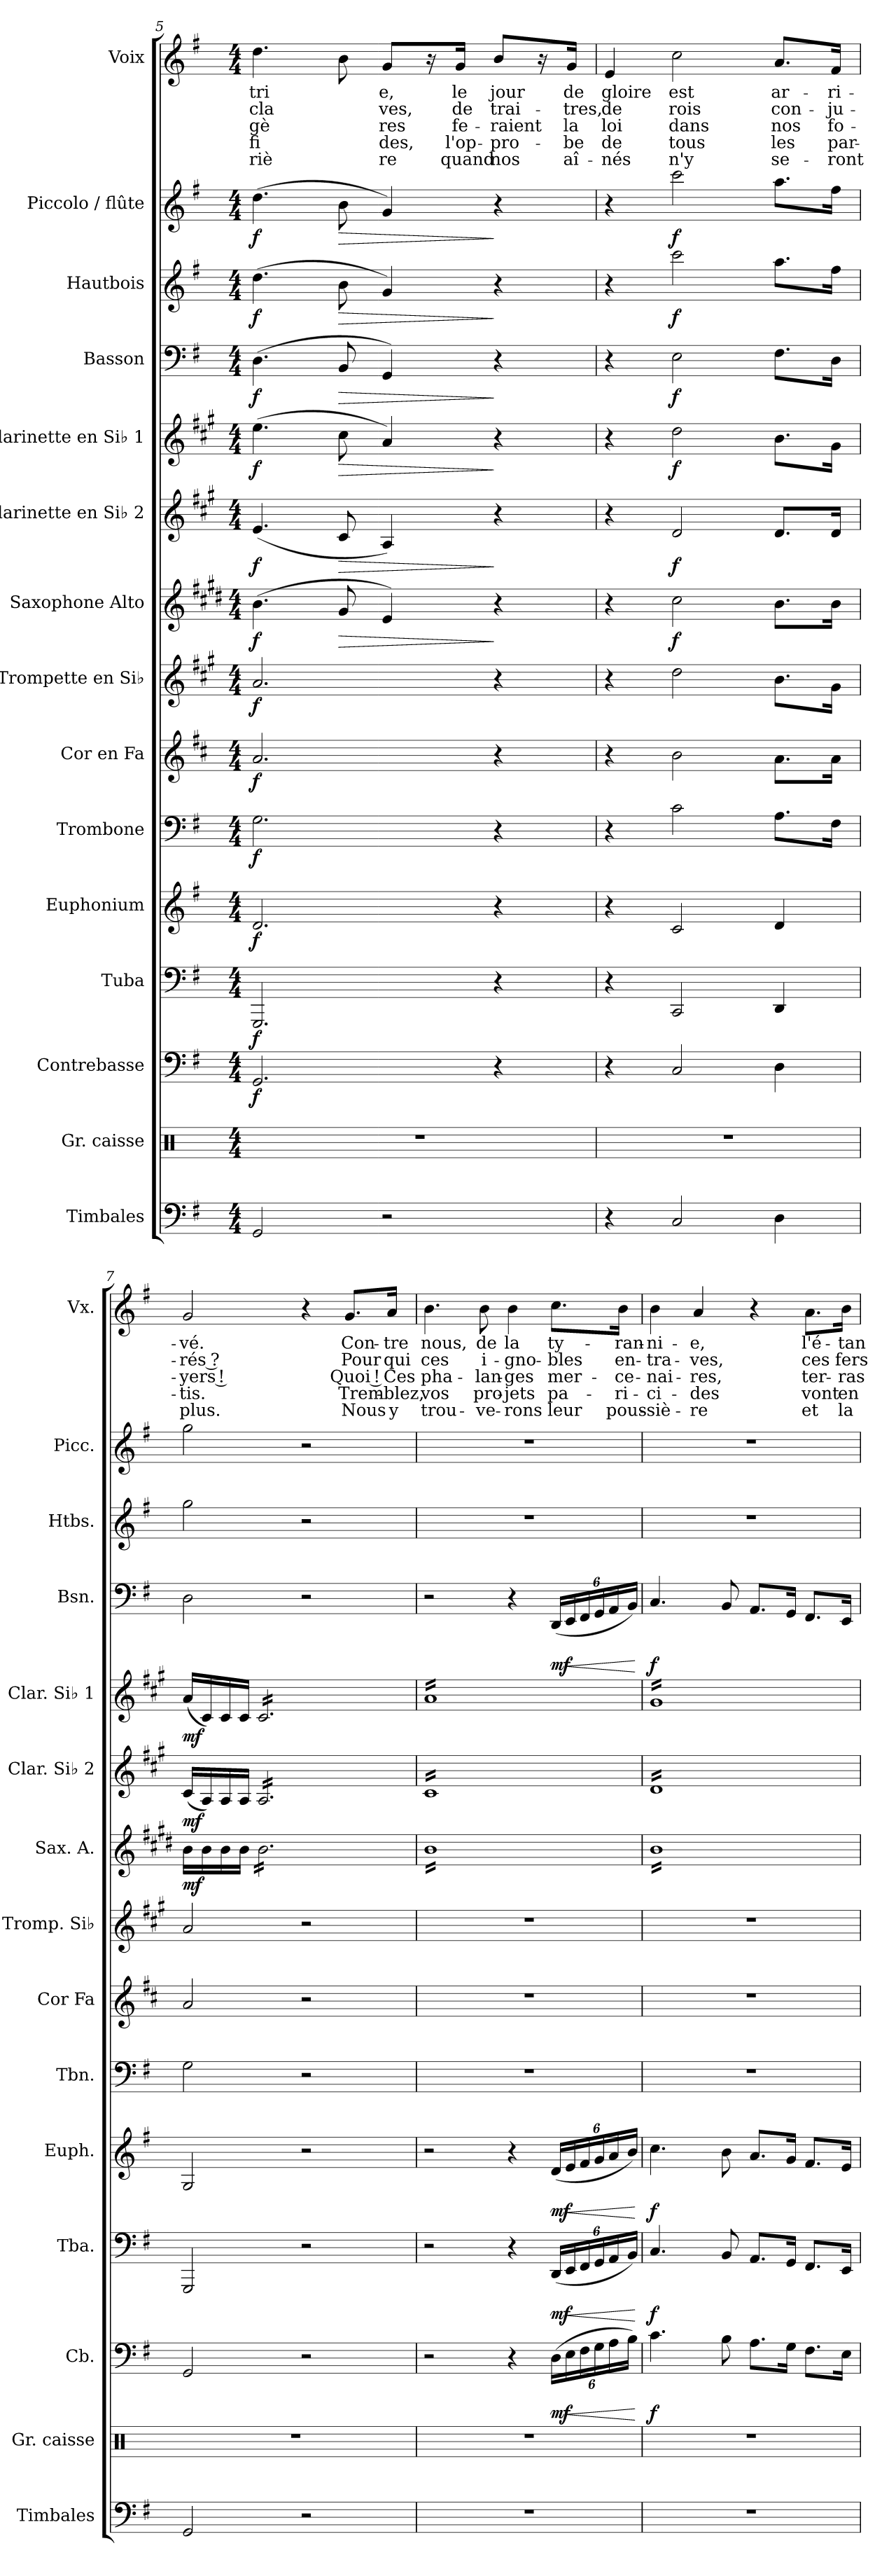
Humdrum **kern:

**kern	**kern	**kern	**dynam	**kern	**dynam	**kern	**dynam	**kern	**dynam	**kern	**dynam	**kern	**dynam	**kern	**dynam	**kern	**dynam	**kern	**dynam	**kern	**dynam	**kern	**dynam	**kern	**dynam	**kern	**text	**text	**text	**text	**text
*part15	*part14	*part13	*part13	*part12	*part12	*part11	*part11	*part10	*part10	*part9	*part9	*part8	*part8	*part7	*part7	*part6	*part6	*part5	*part5	*part4	*part4	*part3	*part3	*part2	*part2	*part1	*part1	*part1	*part1	*part1	*part1
*staff15	*staff14	*staff13	*staff13	*staff12	*staff12	*staff11	*staff11	*staff10	*staff10	*staff9	*staff9	*staff8	*staff8	*staff7	*staff7	*staff6	*staff6	*staff5	*staff5	*staff4	*staff4	*staff3	*staff3	*staff2	*staff2	*staff1	*staff1	*staff1	*staff1	*staff1	*staff1
*I"Timbales	*I"Gr. caisse	*I"Contrebasse	*	*I"Tuba	*	*I"Euphonium	*	*I"Trombone	*	*I"Cor en Fa	*	*I"Trompette en Si♭	*	*I"Saxophone Alto	*	*I"Clarinette en Si♭ 2	*	*I"Clarinette en Si♭ 1	*	*I"Basson	*	*I"Hautbois	*	*I"Piccolo / flûte	*	*I"Voix	*	*	*	*	*
*I'Timbales	*I'Gr. caisse	*I'Cb.	*	*I'Tba.	*	*I'Euph.	*	*I'Tbn.	*	*I'Cor Fa	*	*I'Tromp. Si♭	*	*I'Sax. A.	*	*I'Clar. Si♭ 2	*	*I'Clar. Si♭ 1	*	*I'Bsn.	*	*I'Htbs.	*	*I'Picc.	*	*I'Vx.	*	*	*	*	*
*clefF4	*clefX	*clefF4	*	*clefF4	*	*clefG2	*	*clefF4	*	*clefG2	*	*clefG2	*	*clefG2	*	*clefG2	*	*clefG2	*	*clefF4	*	*clefG2	*	*clefG2	*	*clefG2	*	*	*	*	*
*ITrd-7c-12	*	*ITrd7c12	*	*	*	*ITrd8c14	*	*	*	*ITrd4c7	*	*ITrd1c2	*	*ITrd5c9	*	*ITrd1c2	*	*ITrd1c2	*	*	*	*	*	*ITrd-7c-12	*	*	*	*	*	*	*
*k[f#]	*k[]	*k[f#]	*	*k[f#]	*	*k[f#]	*	*k[f#]	*	*k[f#]	*	*k[f#]	*	*k[f#]	*	*k[f#]	*	*k[f#]	*	*k[f#]	*	*k[f#]	*	*k[f#]	*	*k[f#]	*	*	*	*	*
*M4/4	*M4/4	*M4/4	*	*M4/4	*	*M4/4	*	*M4/4	*	*M4/4	*	*M4/4	*	*M4/4	*	*M4/4	*	*M4/4	*	*M4/4	*	*M4/4	*	*M4/4	*	*M4/4	*	*	*	*	*
=5	=5	=5	=5	=5	=5	=5	=5	=5	=5	=5	=5	=5	=5	=5	=5	=5	=5	=5	=5	=5	=5	=5	=5	=5	=5	=5	=5	=5	=5	=5	=5
!	!	!	!LO:DY:b	!	!LO:DY:b	!	!LO:DY:b	!	!LO:DY:b	!	!LO:DY:b	!	!LO:DY:b	!	!LO:DY:b	!	!LO:DY:b	!	!LO:DY:b	!	!LO:DY:b	!	!LO:DY:b	!	!LO:DY:b	!	!LO:LY:b	!LO:LY:b	!LO:LY:b	!LO:LY:b	!LO:LY:b
2G/	1r	2.GGG/	f	2.GGG/	f	2.D/	f	2.G\	f	2.d/	f	2.g/	f	(>4.d\	f	(>4.d/	f	(>4.dd\	f	(>4.D\	f	(>4.dd\	f	(>4.ddd\	f	4.dd\	-tri	-cla	-gè	-fi	-riè
!	!	!	!	!	!	!	!	!	!	!	!	!	!	!	!LO:HP:b	!	!LO:HP:b	!	!LO:HP:b	!	!LO:HP:b	!	!LO:HP:b	!	!LO:HP:b	!	!	!	!	!	!
.	.	.	.	.	.	.	.	.	.	.	.	.	.	8B/	>	8B/	>	8b\	>	8BB/	>	8b\	>	8bb\	>	8b\	.	.	.	.	.
!	!	!	!	!	!	!	!	!	!	!	!	!	!	!	!	!	!	!	!	!	!	!	!	!	!	!	!LO:LY:b	!LO:LY:b	!LO:LY:b	!LO:LY:b	!LO:LY:b
2r	.	.	.	.	.	.	.	.	.	.	.	.	.	4G/)	.	4G/)	.	4g/)	.	4GG/)	.	4g/)	.	4gg/)	.	8g/L	e,	ves,	res	des,	re
.	.	.	.	.	.	.	.	.	.	.	.	.	.	.	.	.	.	.	.	.	.	.	.	.	.	16r	.	.	.	.	.
!	!	!	!	!	!	!	!	!	!	!	!	!	!	!	!	!	!	!	!	!	!	!	!	!	!	!	!LO:LY:b	!LO:LY:b	!LO:LY:b	!LO:LY:b	!LO:LY:b
.	.	.	.	.	.	.	.	.	.	.	.	.	.	.	.	.	.	.	.	.	.	.	.	.	.	16g/Jk	le	de	fe-	l'op-	quand
!	!	!	!	!	!	!	!	!	!	!	!	!	!	!	!	!	!	!	!	!	!	!	!	!	!	!	!LO:LY:b	!LO:LY:b	!LO:LY:b	!LO:LY:b	!LO:LY:b
.	.	4r	.	4r	.	4r	.	4r	.	4r	.	4r	.	4r	]	4r	]	4r	]	4r	]	4r	]	4r	]	8b/L	jour	trai-	-raient	-pro-	nos
.	.	.	.	.	.	.	.	.	.	.	.	.	.	.	.	.	.	.	.	.	.	.	.	.	.	16r	.	.	.	.	.
!	!	!	!	!	!	!	!	!	!	!	!	!	!	!	!	!	!	!	!	!	!	!	!	!	!	!	!LO:LY:b	!LO:LY:b	!LO:LY:b	!LO:LY:b	!LO:LY:b
.	.	.	.	.	.	.	.	.	.	.	.	.	.	.	.	.	.	.	.	.	.	.	.	.	.	16g/Jk	de	-tres,	la	-be	aî-
=6	=6	=6	=6	=6	=6	=6	=6	=6	=6	=6	=6	=6	=6	=6	=6	=6	=6	=6	=6	=6	=6	=6	=6	=6	=6	=6	=6	=6	=6	=6	=6
!	!	!	!	!	!	!	!	!	!	!	!	!	!	!	!	!	!	!	!	!	!	!	!	!	!	!	!LO:LY:b	!LO:LY:b	!LO:LY:b	!LO:LY:b	!LO:LY:b
4r	1r	4r	.	4r	.	4r	.	4r	.	4r	.	4r	.	4r	.	4r	.	4r	.	4r	.	4r	.	4r	.	4e/	gloire	de	loi	de	-nés
!	!	!	!	!	!	!	!	!	!	!	!	!	!	!	!LO:DY:b	!	!LO:DY:b	!	!LO:DY:b	!	!LO:DY:b	!	!LO:DY:b	!	!LO:DY:b	!	!LO:LY:b	!LO:LY:b	!LO:LY:b	!LO:LY:b	!LO:LY:b
2c/	.	2CC/	.	2CC/	.	2C/	.	2c\	.	2e\	.	2cc\	.	2e\	f	2c/	f	2cc\	f	2E\	f	2ccc\	f	2cccc\	f	2cc\	est	rois	dans	tous	n'y
!	!	!	!	!	!	!	!	!	!	!	!	!	!	!	!	!	!	!	!	!	!	!	!	!	!	!	!LO:LY:b	!LO:LY:b	!LO:LY:b	!LO:LY:b	!LO:LY:b
4d\	.	4DD\	.	4DD/	.	4D/	.	8.A\L	.	8.d\L	.	8.a\L	.	8.d\L	.	8.c/L	.	8.a\L	.	8.F#\L	.	8.aa\L	.	8.aaa\L	.	8.a/L	ar-	con-	nos	les	se-
!	!	!	!	!	!	!	!	!	!	!	!	!	!	!	!	!	!	!	!	!	!	!	!	!	!	!	!LO:LY:b	!LO:LY:b	!LO:LY:b	!LO:LY:b	!LO:LY:b
.	.	.	.	.	.	.	.	16F#\Jk	.	16d\Jk	.	16f#\Jk	.	16d\Jk	.	16c/Jk	.	16f#\Jk	.	16D\Jk	.	16ff#\Jk	.	16fff#\Jk	.	16f#/Jk	-ri-	-ju-	fo-	par-	-ront
=7	=7	=7	=7	=7	=7	=7	=7	=7	=7	=7	=7	=7	=7	=7	=7	=7	=7	=7	=7	=7	=7	=7	=7	=7	=7	=7	=7	=7	=7	=7	=7
!	!	!	!	!	!	!	!	!	!	!	!	!	!	!	!LO:DY:b	!	!LO:DY:b	!	!LO:DY:b	!	!	!	!	!	!	!	!LO:LY:b	!LO:LY:b	!LO:LY:b	!LO:LY:b	!LO:LY:b
2G/	1r	2GGG/	.	2GGG/	.	2GG/	.	2G\	.	2d/	.	2g/	.	16d\LL	mf	(<16B/LL	mf	(<16g/LL	mf	2D\	.	2gg\	.	2ggg\	.	2g/	-vé.	-rés ?	-yers !	-tis.	plus.
.	.	.	.	.	.	.	.	.	.	.	.	.	.	16d\	.	16G/)	.	16B/)	.	.	.	.	.	.	.	.	.	.	.	.	.
.	.	.	.	.	.	.	.	.	.	.	.	.	.	16d\	.	16G/	.	16B/	.	.	.	.	.	.	.	.	.	.	.	.	.
.	.	.	.	.	.	.	.	.	.	.	.	.	.	16d\JJ	.	16G/JJ	.	16B/JJ	.	.	.	.	.	.	.	.	.	.	.	.	.
*	*	*	*	*	*	*	*	*	*	*	*	*	*	*tremolo	*	*	*	*	*	*	*	*	*	*	*	*	*	*	*	*	*
*	*	*	*	*	*	*	*	*	*	*	*	*	*	*	*	*tremolo	*	*	*	*	*	*	*	*	*	*	*	*	*	*	*
*	*	*	*	*	*	*	*	*	*	*	*	*	*	*	*	*	*	*tremolo	*	*	*	*	*	*	*	*	*	*	*	*	*
.	.	.	.	.	.	.	.	.	.	.	.	.	.	16d\LL	.	16G/LL	.	16B/LL	.	.	.	.	.	.	.	.	.	.	.	.	.
.	.	.	.	.	.	.	.	.	.	.	.	.	.	16d\	.	16G/	.	16B/	.	.	.	.	.	.	.	.	.	.	.	.	.
.	.	.	.	.	.	.	.	.	.	.	.	.	.	16d\	.	16G/	.	16B/	.	.	.	.	.	.	.	.	.	.	.	.	.
.	.	.	.	.	.	.	.	.	.	.	.	.	.	16d\	.	16G/	.	16B/	.	.	.	.	.	.	.	.	.	.	.	.	.
2r	.	2r	.	2r	.	2r	.	2r	.	2r	.	2r	.	16d\	.	16G/	.	16B/	.	2r	.	2r	.	2r	.	4r	.	.	.	.	.
.	.	.	.	.	.	.	.	.	.	.	.	.	.	16d\	.	16G/	.	16B/	.	.	.	.	.	.	.	.	.	.	.	.	.
.	.	.	.	.	.	.	.	.	.	.	.	.	.	16d\	.	16G/	.	16B/	.	.	.	.	.	.	.	.	.	.	.	.	.
.	.	.	.	.	.	.	.	.	.	.	.	.	.	16d\	.	16G/	.	16B/	.	.	.	.	.	.	.	.	.	.	.	.	.
!	!	!	!	!	!	!	!	!	!	!	!	!	!	!	!	!	!	!	!	!	!	!	!	!	!	!	!LO:LY:b	!LO:LY:b	!LO:LY:b	!LO:LY:b	!LO:LY:b
.	.	.	.	.	.	.	.	.	.	.	.	.	.	16d\	.	16G/	.	16B/	.	.	.	.	.	.	.	8.g/L	Con-	Pour	Quoi !	Trem-	Nous
.	.	.	.	.	.	.	.	.	.	.	.	.	.	16d\	.	16G/	.	16B/	.	.	.	.	.	.	.	.	.	.	.	.	.
.	.	.	.	.	.	.	.	.	.	.	.	.	.	16d\	.	16G/	.	16B/	.	.	.	.	.	.	.	.	.	.	.	.	.
!	!	!	!	!	!	!	!	!	!	!	!	!	!	!	!	!	!	!	!	!	!	!	!	!	!	!	!LO:LY:b	!LO:LY:b	!LO:LY:b	!LO:LY:b	!LO:LY:b
.	.	.	.	.	.	.	.	.	.	.	.	.	.	16d\JJ	.	16G/JJ	.	16B/JJ	.	.	.	.	.	.	.	16a/Jk	-tre	qui	Ces	-blez,	y
!!LO:LB:g=z
=8	=8	=8	=8	=8	=8	=8	=8	=8	=8	=8	=8	=8	=8	=8	=8	=8	=8	=8	=8	=8	=8	=8	=8	=8	=8	=8	=8	=8	=8	=8	=8
!	!	!	!	!	!	!	!	!	!	!	!	!	!	!	!	!	!	!	!	!	!	!	!	!	!	!	!LO:LY:b	!LO:LY:b	!LO:LY:b	!LO:LY:b	!LO:LY:b
1r	1r	2r	.	2r	.	2r	.	1r	.	1r	.	1r	.	16dLL	.	16BLL	.	16gLL	.	2r	.	1r	.	1r	.	4.b\	nous,	ces	pha-	vos	trou-
.	.	.	.	.	.	.	.	.	.	.	.	.	.	16d	.	16B	.	16g	.	.	.	.	.	.	.	.	.	.	.	.	.
.	.	.	.	.	.	.	.	.	.	.	.	.	.	16d	.	16B	.	16g	.	.	.	.	.	.	.	.	.	.	.	.	.
.	.	.	.	.	.	.	.	.	.	.	.	.	.	16d	.	16B	.	16g	.	.	.	.	.	.	.	.	.	.	.	.	.
.	.	.	.	.	.	.	.	.	.	.	.	.	.	16d	.	16B	.	16g	.	.	.	.	.	.	.	.	.	.	.	.	.
.	.	.	.	.	.	.	.	.	.	.	.	.	.	16d	.	16B	.	16g	.	.	.	.	.	.	.	.	.	.	.	.	.
!	!	!	!	!	!	!	!	!	!	!	!	!	!	!	!	!	!	!	!	!	!	!	!	!	!	!	!LO:LY:b	!LO:LY:b	!LO:LY:b	!LO:LY:b	!LO:LY:b
.	.	.	.	.	.	.	.	.	.	.	.	.	.	16d	.	16B	.	16g	.	.	.	.	.	.	.	8b\	de	i-	-lan-	pro-	-ve-
.	.	.	.	.	.	.	.	.	.	.	.	.	.	16d	.	16B	.	16g	.	.	.	.	.	.	.	.	.	.	.	.	.
!	!	!	!	!	!	!	!	!	!	!	!	!	!	!	!	!	!	!	!	!	!	!	!	!	!	!	!LO:LY:b	!LO:LY:b	!LO:LY:b	!LO:LY:b	!LO:LY:b
.	.	4r	.	4r	.	4r	.	.	.	.	.	.	.	16d	.	16B	.	16g	.	4r	.	.	.	.	.	4b\	la	-gno-	-ges	-jets	-rons
.	.	.	.	.	.	.	.	.	.	.	.	.	.	16d	.	16B	.	16g	.	.	.	.	.	.	.	.	.	.	.	.	.
.	.	.	.	.	.	.	.	.	.	.	.	.	.	16d	.	16B	.	16g	.	.	.	.	.	.	.	.	.	.	.	.	.
.	.	.	.	.	.	.	.	.	.	.	.	.	.	16d	.	16B	.	16g	.	.	.	.	.	.	.	.	.	.	.	.	.
!	!	!	!LO:DY:b	!	!LO:DY:b	!	!LO:DY:b	!	!	!	!	!	!	!	!	!	!	!	!	!	!LO:DY:b	!	!	!	!	!	!LO:LY:b	!LO:LY:b	!LO:LY:b	!LO:LY:b	!LO:LY:b
.	.	(>24DD\LL	mf	(<24DD/LL	mf	(<24D/LL	mf	.	.	.	.	.	.	16d	.	16B	.	16g	.	(<24DD/LL	mf	.	.	.	.	8.cc\L	ty-	-bles	mer-	pa-	leur
!	!	!	!LO:HP:b	!	!LO:HP:b	!	!LO:HP:b	!	!	!	!	!	!	!	!	!	!	!	!	!	!LO:HP:b	!	!	!	!	!	!	!	!	!	!
.	.	24EE\	<	24EE/	<	24E/	<	.	.	.	.	.	.	.	.	.	.	.	.	24EE/	<	.	.	.	.	.	.	.	.	.	.
.	.	.	.	.	.	.	.	.	.	.	.	.	.	16d	.	16B	.	16g	.	.	.	.	.	.	.	.	.	.	.	.	.
.	.	24FF#\	.	24FF#/	.	24F#/	.	.	.	.	.	.	.	.	.	.	.	.	.	24FF#/	.	.	.	.	.	.	.	.	.	.	.
.	.	24GG\	.	24GG/	.	24G/	.	.	.	.	.	.	.	16d	.	16B	.	16g	.	24GG/	.	.	.	.	.	.	.	.	.	.	.
.	.	24AA\	.	24AA/	.	24A/	.	.	.	.	.	.	.	.	.	.	.	.	.	24AA/	.	.	.	.	.	.	.	.	.	.	.
!	!	!	!	!	!	!	!	!	!	!	!	!	!	!	!	!	!	!	!	!	!	!	!	!	!	!	!LO:LY:b	!LO:LY:b	!LO:LY:b	!LO:LY:b	!LO:LY:b
.	.	.	.	.	.	.	.	.	.	.	.	.	.	16dJJ	.	16BJJ	.	16gJJ	.	.	.	.	.	.	.	16b\Jk	-ran-	en-	-ce-	-ri-	pous-
.	.	24BB\JJ)	.	24BB/JJ)	.	24B/JJ)	.	.	.	.	.	.	.	.	.	.	.	.	.	24BB/JJ)	.	.	.	.	.	.	.	.	.	.	.
.	.	.	[	.	[	.	[	.	.	.	.	.	.	.	.	.	.	.	.	.	[	.	.	.	.	.	.	.	.	.	.
=9	=9	=9	=9	=9	=9	=9	=9	=9	=9	=9	=9	=9	=9	=9	=9	=9	=9	=9	=9	=9	=9	=9	=9	=9	=9	=9	=9	=9	=9	=9	=9
!	!	!	!LO:DY:b	!	!LO:DY:b	!	!LO:DY:b	!	!	!	!	!	!	!	!	!	!	!	!	!	!LO:DY:b	!	!	!	!	!	!LO:LY:b	!LO:LY:b	!LO:LY:b	!LO:LY:b	!LO:LY:b
1r	1r	4.C\	f	4.C/	f	4.c\	f	1r	.	1r	.	1r	.	16dLL	.	16cLL	.	16f#LL	.	4.C/	f	1r	.	1r	.	4b\	-ni-	-tra-	-nai-	-ci-	-siè-
.	.	.	.	.	.	.	.	.	.	.	.	.	.	16d	.	16c	.	16f#	.	.	.	.	.	.	.	.	.	.	.	.	.
.	.	.	.	.	.	.	.	.	.	.	.	.	.	16d	.	16c	.	16f#	.	.	.	.	.	.	.	.	.	.	.	.	.
.	.	.	.	.	.	.	.	.	.	.	.	.	.	16d	.	16c	.	16f#	.	.	.	.	.	.	.	.	.	.	.	.	.
!	!	!	!	!	!	!	!	!	!	!	!	!	!	!	!	!	!	!	!	!	!	!	!	!	!	!	!LO:LY:b	!LO:LY:b	!LO:LY:b	!LO:LY:b	!LO:LY:b
.	.	.	.	.	.	.	.	.	.	.	.	.	.	16d	.	16c	.	16f#	.	.	.	.	.	.	.	4a/	-e,	-ves,	-res,	-des	-re
.	.	.	.	.	.	.	.	.	.	.	.	.	.	16d	.	16c	.	16f#	.	.	.	.	.	.	.	.	.	.	.	.	.
.	.	8BB\	.	8BB/	.	8B\	.	.	.	.	.	.	.	16d	.	16c	.	16f#	.	8BB/	.	.	.	.	.	.	.	.	.	.	.
.	.	.	.	.	.	.	.	.	.	.	.	.	.	16d	.	16c	.	16f#	.	.	.	.	.	.	.	.	.	.	.	.	.
.	.	8.AA\L	.	8.AA/L	.	8.A/L	.	.	.	.	.	.	.	16d	.	16c	.	16f#	.	8.AA/L	.	.	.	.	.	4r	.	.	.	.	.
.	.	.	.	.	.	.	.	.	.	.	.	.	.	16d	.	16c	.	16f#	.	.	.	.	.	.	.	.	.	.	.	.	.
.	.	.	.	.	.	.	.	.	.	.	.	.	.	16d	.	16c	.	16f#	.	.	.	.	.	.	.	.	.	.	.	.	.
.	.	16GG\Jk	.	16GG/Jk	.	16G/Jk	.	.	.	.	.	.	.	16d	.	16c	.	16f#	.	16GG/Jk	.	.	.	.	.	.	.	.	.	.	.
!	!	!	!	!	!	!	!	!	!	!	!	!	!	!	!	!	!	!	!	!	!	!	!	!	!	!	!LO:LY:b	!LO:LY:b	!LO:LY:b	!LO:LY:b	!LO:LY:b
.	.	8.FF#\L	.	8.FF#/L	.	8.F#/L	.	.	.	.	.	.	.	16d	.	16c	.	16f#	.	8.FF#/L	.	.	.	.	.	8.a\L	l'é-	ces	ter-	vont	et
.	.	.	.	.	.	.	.	.	.	.	.	.	.	16d	.	16c	.	16f#	.	.	.	.	.	.	.	.	.	.	.	.	.
.	.	.	.	.	.	.	.	.	.	.	.	.	.	16d	.	16c	.	16f#	.	.	.	.	.	.	.	.	.	.	.	.	.
!	!	!	!	!	!	!	!	!	!	!	!	!	!	!	!	!	!	!	!	!	!	!	!	!	!	!	!LO:LY:b	!LO:LY:b	!LO:LY:b	!LO:LY:b	!LO:LY:b
.	.	16EE\Jk	.	16EE/Jk	.	16E/Jk	.	.	.	.	.	.	.	16dJJ	.	16cJJ	.	16f#JJ	.	16EE/Jk	.	.	.	.	.	16b\Jk	-tan-	fers	-ras-	en-	la
*	*	*	*	*	*	*	*	*	*	*	*	*	*	*	*	*	*	*Xtremolo	*	*	*	*	*	*	*	*	*	*	*	*	*
*	*	*	*	*	*	*	*	*	*	*	*	*	*	*	*	*Xtremolo	*	*	*	*	*	*	*	*	*	*	*	*	*	*	*
*	*	*	*	*	*	*	*	*	*	*	*	*	*	*Xtremolo	*	*	*	*	*	*	*	*	*	*	*	*	*	*	*	*	*
=	=	=	=	=	=	=	=	=	=	=	=	=	=	=	=	=	=	=	=	=	=	=	=	=	=	=	=	=	=	=	=
*-	*-	*-	*-	*-	*-	*-	*-	*-	*-	*-	*-	*-	*-	*-	*-	*-	*-	*-	*-	*-	*-	*-	*-	*-	*-	*-	*-	*-	*-	*-	*-
